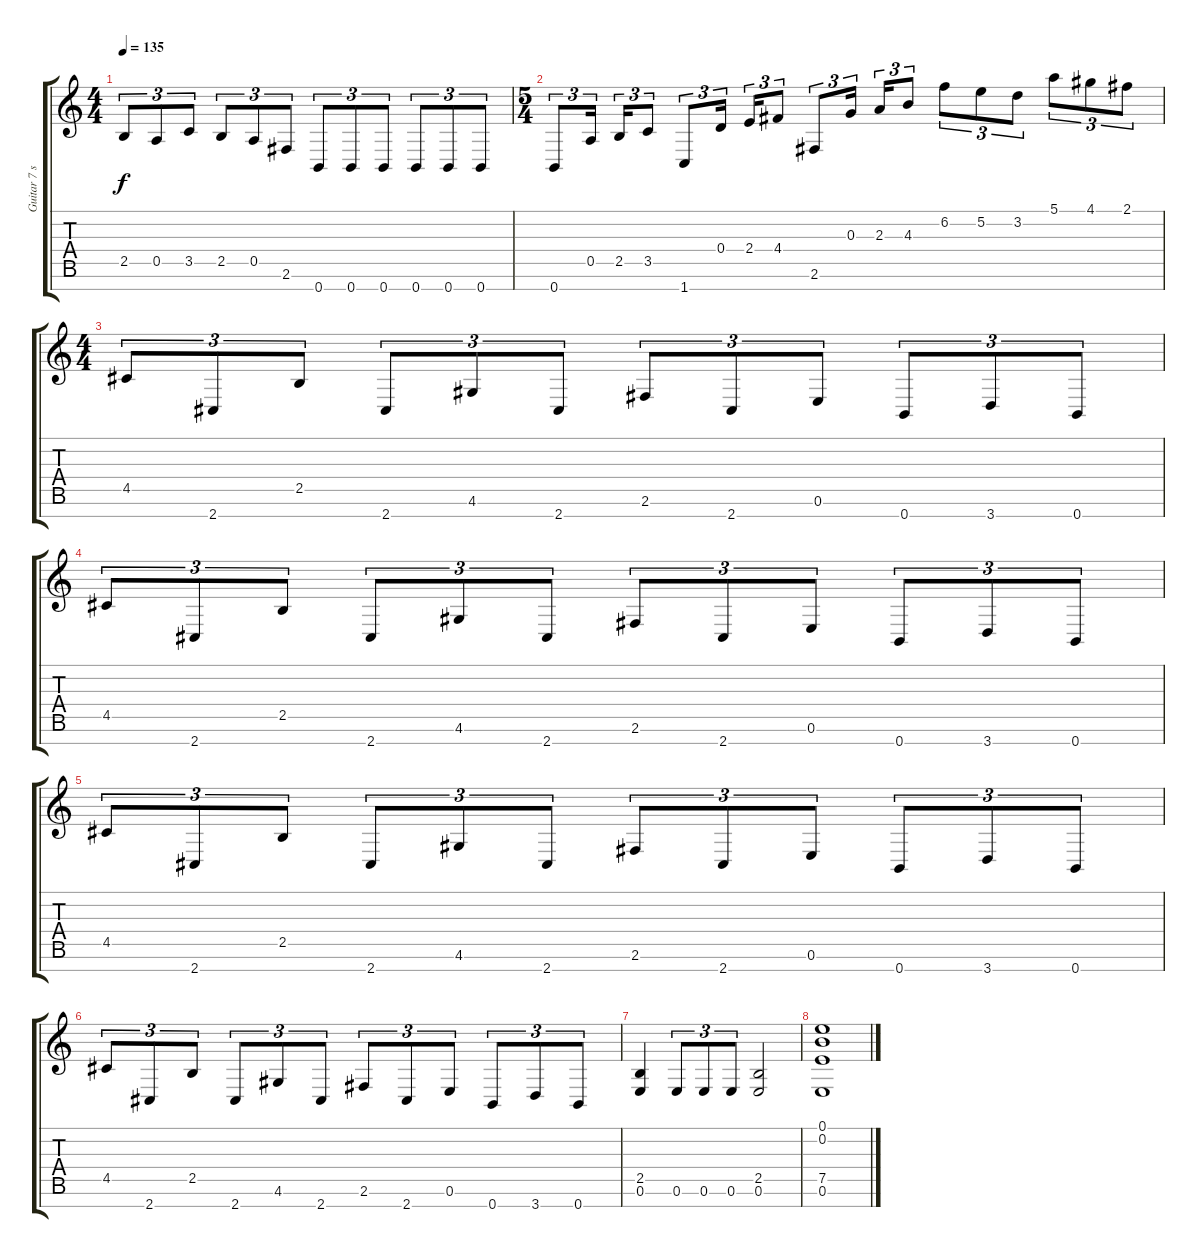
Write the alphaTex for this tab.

\track ("Guitar 7 strings" "Guitar 7 s") {instrument distortionguitar}
\staff {score tabs}
\tuning (E4 B3 G3 D3 A2 E2 B1) {hide}
\ts (4 4)
\tempo 135
\clef g2
\ks c
2.5.8{tu (3 2) dy f} 0.5.8{tu (3 2)} 3.5.8{tu (3 2)} 2.5.8{tu (3 2)} 0.5.8{tu (3 2)} 2.6.8{tu (3 2)} 0.7.8{tu (3 2)} 0.7.8{tu (3 2)} 0.7.8{tu (3 2)} 0.7.8{tu (3 2)} 0.7.8{tu (3 2)} 0.7.8{tu (3 2)} |
\ts (5 4)
0.7.8{tu (3 2)} 0.5.16{tu (3 2)} 2.5.16{tu (3 2)} 3.5.8{tu (3 2)} 1.7.8{tu (3 2)} 0.4.16{tu (3 2)} 2.4.16{tu (3 2)} 4.4.8{tu (3 2)} 2.6.8{tu (3 2)} 0.3.16{tu (3 2)} 2.3.16{tu (3 2)} 4.3.8{tu (3 2)} 6.2.8{tu (3 2)} 5.2.8{tu (3 2)} 3.2.8{tu (3 2)} 5.1.8{tu (3 2)} 4.1.8{tu (3 2)} 2.1.8{tu (3 2)} |
\ts (4 4)
4.5.8{tu (3 2)} 2.7.8{tu (3 2)} 2.5.8{tu (3 2)} 2.7.8{tu (3 2)} 4.6.8{tu (3 2)} 2.7.8{tu (3 2)} 2.6.8{tu (3 2)} 2.7.8{tu (3 2)} 0.6.8{tu (3 2)} 0.7.8{tu (3 2)} 3.7.8{tu (3 2)} 0.7.8{tu (3 2)} |
4.5.8{tu (3 2)} 2.7.8{tu (3 2)} 2.5.8{tu (3 2)} 2.7.8{tu (3 2)} 4.6.8{tu (3 2)} 2.7.8{tu (3 2)} 2.6.8{tu (3 2)} 2.7.8{tu (3 2)} 0.6.8{tu (3 2)} 0.7.8{tu (3 2)} 3.7.8{tu (3 2)} 0.7.8{tu (3 2)} |
4.5.8{tu (3 2)} 2.7.8{tu (3 2)} 2.5.8{tu (3 2)} 2.7.8{tu (3 2)} 4.6.8{tu (3 2)} 2.7.8{tu (3 2)} 2.6.8{tu (3 2)} 2.7.8{tu (3 2)} 0.6.8{tu (3 2)} 0.7.8{tu (3 2)} 3.7.8{tu (3 2)} 0.7.8{tu (3 2)} |
4.5.8{tu (3 2)} 2.7.8{tu (3 2)} 2.5.8{tu (3 2)} 2.7.8{tu (3 2)} 4.6.8{tu (3 2)} 2.7.8{tu (3 2)} 2.6.8{tu (3 2)} 2.7.8{tu (3 2)} 0.6.8{tu (3 2)} 0.7.8{tu (3 2)} 3.7.8{tu (3 2)} 0.7.8{tu (3 2)} |
(2.5 0.6).4 0.6.8{tu (3 2)} 0.6.8{tu (3 2)} 0.6.8{tu (3 2)} (2.5 0.6).2 |
(0.1 0.2 7.5 0.6).1
